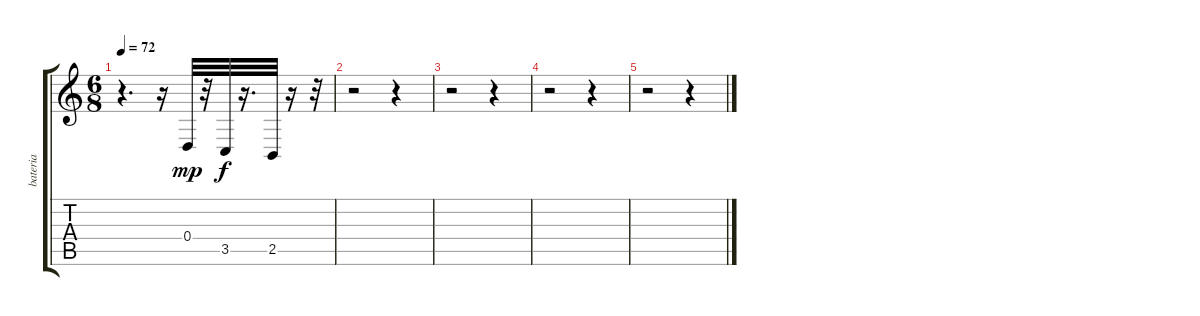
\track ("bateria" "bateria") {instrument synthdrum}
\staff {score tabs}
\tuning (E4 B3 G3 D3 A2 E2) {hide}
\ts (6 8)
\tempo 72
\clef g2
\ks c
r.4{d dy f} r.16 0.4.32{dy mp} r.32 3.5.32{dy f} r.16{d} 2.5.32 r.16 r.32 |
r.2 r.4 |
r.2 r.4 |
r.2 r.4 |
r.2 r.4
